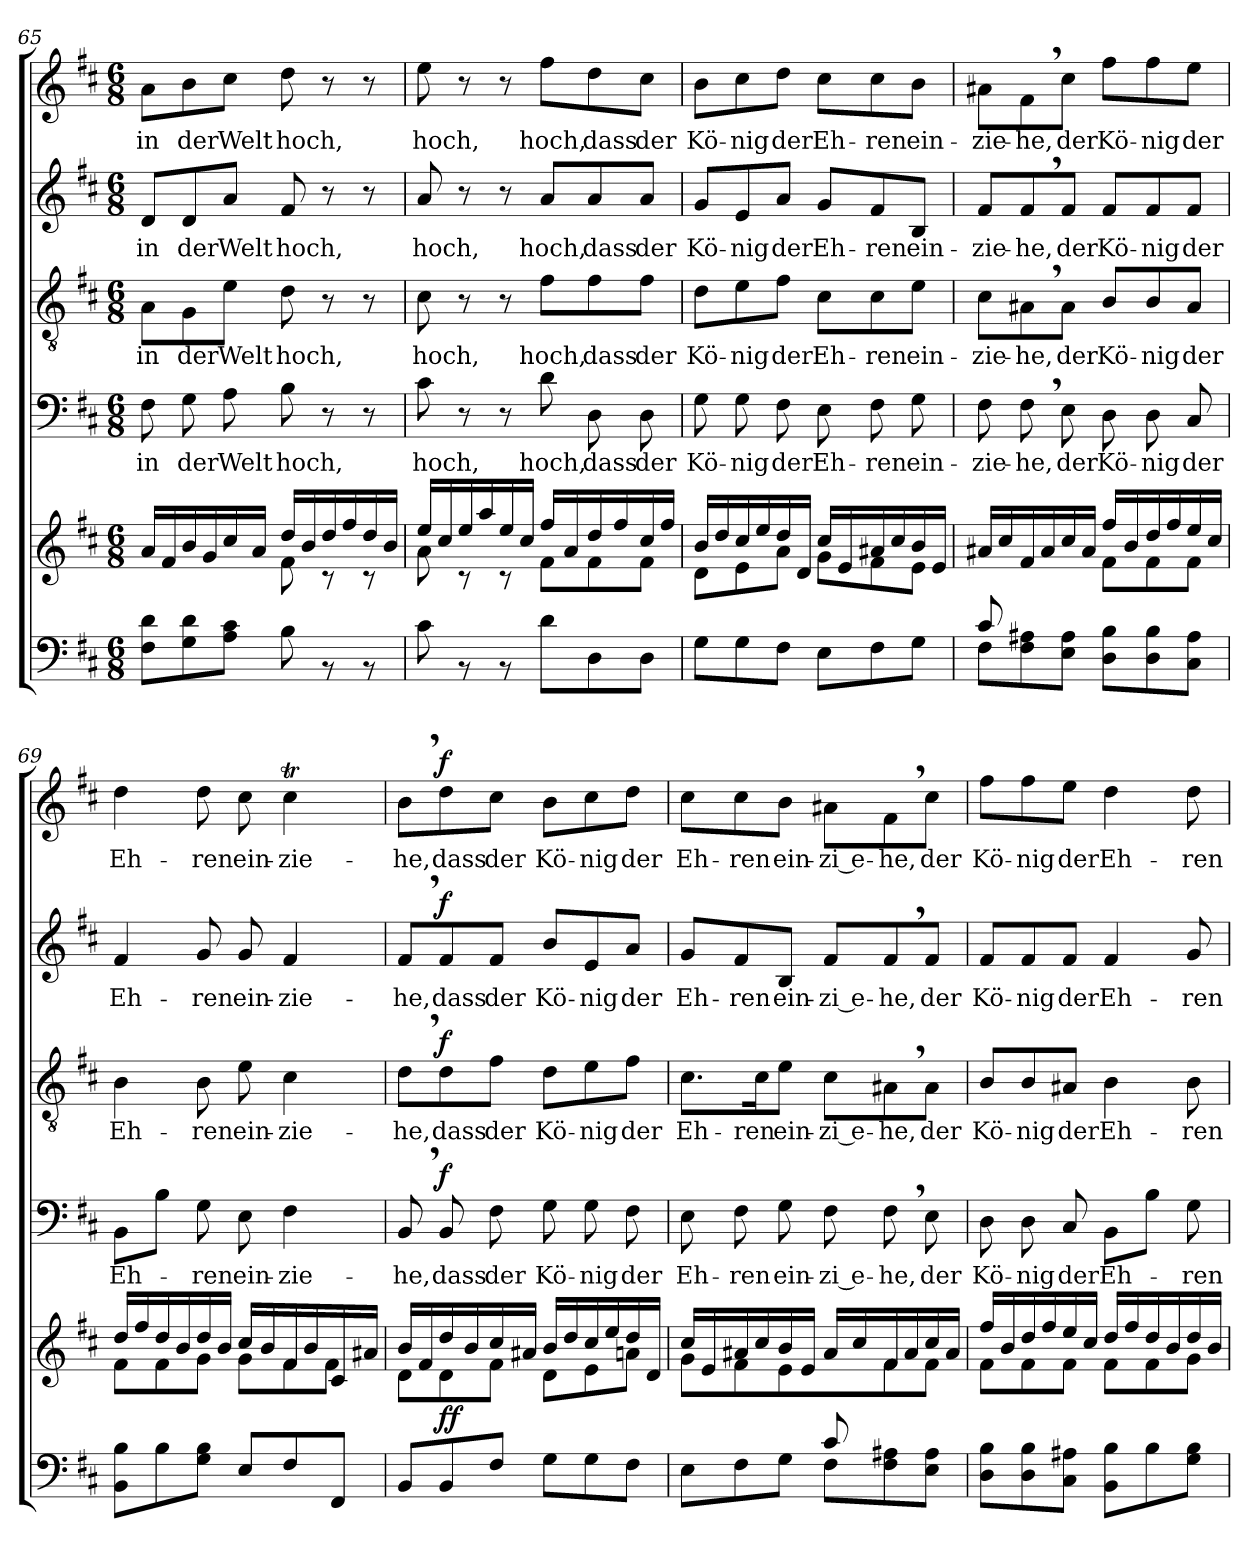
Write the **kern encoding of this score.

**kern	**kern	**dynam	**kern	**text	**dynam	**kern	**text	**dynam	**kern	**text	**dynam	**kern	**text	**dynam
*part5	*part5	*part5	*part4	*part4	*part4	*part3	*part3	*part3	*part2	*part2	*part2	*part1	*part1	*part1
*staff6	*staff5	*staff5/6	*staff4	*staff4	*staff4	*staff3	*staff3	*staff3	*staff2	*staff2	*staff2	*staff1	*staff1	*staff1
!!LO:PB:g=z
*clefF4	*clefG2	*	*clefF4	*	*	*clefGv2	*	*	*clefG2	*	*	*clefG2	*	*
*k[f#c#]	*k[f#c#]	*	*k[f#c#]	*	*	*k[f#c#]	*	*	*k[f#c#]	*	*	*k[f#c#]	*	*
*D:	*D:	*	*D:	*	*	*D:	*	*	*D:	*	*	*D:	*	*
*M6/8	*M6/8	*	*M6/8	*	*	*M6/8	*	*	*M6/8	*	*	*M6/8	*	*
=65	=65	=65	=65	=65	=65	=65	=65	=65	=65	=65	=65	=65	=65	=65
*	*^	*	*	*	*	*	*	*	*	*	*	*	*	*
8F#\ 8d\L	16a/LL	4.ryy	.	8F#\	in	.	8A\L	in	.	8d/L	in	.	8a\L	in	.
.	16f#/	.	.	.	.	.	.	.	.	.	.	.	.	.	.
8G\ 8d\	16b/	.	.	8G\	der	.	8G\	der	.	8d/	der	.	8b\	der	.
.	16g/	.	.	.	.	.	.	.	.	.	.	.	.	.	.
8A\ 8c#\J	16cc#/	.	.	8A\	Welt	.	8e\J	Welt	.	8a/J	Welt	.	8cc#\J	Welt	.
.	16a/JJ	.	.	.	.	.	.	.	.	.	.	.	.	.	.
8B\	16dd/LL	8f#\	.	8B\	hoch,	.	8d\	hoch,	.	8f#/	hoch,	.	8dd\	hoch,	.
.	16b/	.	.	.	.	.	.	.	.	.	.	.	.	.	.
8rBB	16dd/	8rc	.	8r	.	.	8r	.	.	8r	.	.	8r	.	.
.	16ff#/	.	.	.	.	.	.	.	.	.	.	.	.	.	.
8rBB	16dd/	8rc	.	8r	.	.	8r	.	.	8r	.	.	8r	.	.
.	16b/JJ	.	.	.	.	.	.	.	.	.	.	.	.	.	.
=66	=66	=66	=66	=66	=66	=66	=66	=66	=66	=66	=66	=66	=66	=66	=66
8c#\	16ee/LL	8a\	.	8c#\	hoch,	.	8c#\	hoch,	.	8a/	hoch,	.	8ee\	hoch,	.
.	16cc#/	.	.	.	.	.	.	.	.	.	.	.	.	.	.
8rBB	16ee/	8rc	.	8r	.	.	8r	.	.	8r	.	.	8r	.	.
.	16aa/	.	.	.	.	.	.	.	.	.	.	.	.	.	.
8rBB	16ee/	8rc	.	8r	.	.	8r	.	.	8r	.	.	8r	.	.
.	16cc#/JJ	.	.	.	.	.	.	.	.	.	.	.	.	.	.
8d\L	16ff#/LL	8f#\L	.	8d\	hoch,	.	8f#\L	hoch,	.	8a/L	hoch,	.	8ff#\L	hoch,	.
.	16a/	.	.	.	.	.	.	.	.	.	.	.	.	.	.
8D\	16dd/	8f#\	.	8D\	dass	.	8f#\	dass	.	8a/	dass	.	8dd\	dass	.
.	16ff#/	.	.	.	.	.	.	.	.	.	.	.	.	.	.
8D\J	16cc#/	8f#\J	.	8D\	der	.	8f#\J	der	.	8a/J	der	.	8cc#\J	der	.
.	16ff#/JJ	.	.	.	.	.	.	.	.	.	.	.	.	.	.
=67	=67	=67	=67	=67	=67	=67	=67	=67	=67	=67	=67	=67	=67	=67	=67
8G\L	16b/LL	8d\L	.	8G\	Kö-	.	8d\L	Kö-	.	8g/L	Kö-	.	8b\L	Kö-	.
.	16dd/	.	.	.	.	.	.	.	.	.	.	.	.	.	.
8G\	16cc#/	8e\	.	8G\	-nig	.	8e\	-nig	.	8e/	-nig	.	8cc#\	-nig	.
.	16ee/	.	.	.	.	.	.	.	.	.	.	.	.	.	.
8F#\J	16dd/	8a\J	.	8F#\	der	.	8f#\J	der	.	8a/J	der	.	8dd\J	der	.
.	16d/JJ	.	.	.	.	.	.	.	.	.	.	.	.	.	.
8E\L	16cc#/LL	8g\L	.	8E\	Eh-	.	8c#\L	Eh-	.	8g/L	Eh-	.	8cc#\L	Eh-	.
.	16e/	.	.	.	.	.	.	.	.	.	.	.	.	.	.
8F#\	16a#X/	8f#\	.	8F#\	-ren	.	8c#\	-ren	.	8f#/	-ren	.	8cc#\	-ren	.
.	16cc#/	.	.	.	.	.	.	.	.	.	.	.	.	.	.
8G\J	16b/	8e\J	.	8G\	ein-	.	8e\J	ein-	.	8B/J	ein-	.	8b\J	ein-	.
.	16e/JJ	.	.	.	.	.	.	.	.	.	.	.	.	.	.
!!LO:LB:g=z
=68	=68	=68	=68	=68	=68	=68	=68	=68	=68	=68	=68	=68	=68	=68	=68
*^	*	*	*	*	*	*	*	*	*	*	*	*	*	*	*
8c#/L	8F#\L	16a#X/LL	8ryy	.	8F#\	-zie-	.	8c#\L	-zie-	.	8f#/L	-zie-	.	8a#X\L	-zie-	.
.	.	16cc#/	.	.	.	.	.	.	.	.	.	.	.	.	.	.
2ryy	8F#\ 8A#X\	16f#/	8f#\	.	8F#,\	-he,	.	8A#X,\	-he,	.	8f#,/	-he,	.	8f#,\	-he,	.
.	.	16a#/	.	.	.	.	.	.	.	.	.	.	.	.	.	.
.	8E\ 8A#\J	16cc#/	8f#\J	.	8E\	der	.	8A#\J	der	.	8f#/J	der	.	8cc#\J	der	.
.	.	16a#/JJ	.	.	.	.	.	.	.	.	.	.	.	.	.	.
.	8D\ 8B\L	16ff#/LL	8f#\L	.	8D\	Kö-	.	8B/L	Kö-	.	8f#/L	Kö-	.	8ff#\L	Kö-	.
.	.	16b/	.	.	.	.	.	.	.	.	.	.	.	.	.	.
.	8D\ 8B\	16dd/	8f#\	.	8D\	-nig	.	8B/	-nig	.	8f#/	-nig	.	8ff#\	-nig	.
.	.	16ff#/	.	.	.	.	.	.	.	.	.	.	.	.	.	.
8ryy	8C#\ 8A#\J	16ee/	8f#\J	.	8C#/	der	.	8A#/J	der	.	8f#/J	der	.	8ee\J	der	.
.	.	16cc#/JJ	.	.	.	.	.	.	.	.	.	.	.	.	.	.
*v	*v	*	*	*	*	*	*	*	*	*	*	*	*	*	*	*
=69	=69	=69	=69	=69	=69	=69	=69	=69	=69	=69	=69	=69	=69	=69	=69
8BB\ 8B\L	16dd/LL	8f#\L	.	8BB\L	Eh-	.	4B\	Eh-	.	4f#/	Eh-	.	4dd\	Eh-	.
.	16ff#/	.	.	.	.	.	.	.	.	.	.	.	.	.	.
8B\	16dd/	8f#\	.	8B\J	.	.	.	.	.	.	.	.	.	.	.
.	16b/	.	.	.	.	.	.	.	.	.	.	.	.	.	.
8G\ 8B\J	16dd/	8g\J	.	8G\	-ren	.	8B\	-ren	.	8g/	-ren	.	8dd\	-ren	.
.	16b/JJ	.	.	.	.	.	.	.	.	.	.	.	.	.	.
8E/L	16cc#/LL	8g\L	.	8E\	ein-	.	8e\	ein-	.	8g/	ein-	.	8cc#\	ein-	.
.	16b/	.	.	.	.	.	.	.	.	.	.	.	.	.	.
8F#/	16f#/	8f#\	.	4F#\	-zie-	.	4c#\	-zie-	.	4f#/	-zie-	.	4cc#t\	-zie-	.
.	16b/	.	.	.	.	.	.	.	.	.	.	.	.	.	.
8FF#/J	16c#/	8f#\J	.	.	.	.	.	.	.	.	.	.	.	.	.
.	16a#X/JJ	.	.	.	.	.	.	.	.	.	.	.	.	.	.
=70	=70	=70	=70	=70	=70	=70	=70	=70	=70	=70	=70	=70	=70	=70	=70
8BB/L	16b/LL	8d\L	.	8BB,/	-he,	.	8d,\L	-he,	.	8f#,/L	-he,	.	8b,\L	-he,	.
.	16f#/	.	.	.	.	.	.	.	.	.	.	.	.	.	.
!	!	!	!LO:DY:a=2	!	!	!	!	!	!	!	!	!	!	!	!
!	!	!	!LO:DY:n=1:a	!	!	!LO:DY:a	!	!	!LO:DY:a	!	!	!LO:DY:a	!	!	!LO:DY:a
8BB/	16dd/	8d\	f f	8BB/	dass	f	8d\	dass	f	8f#/	dass	f	8dd\	dass	f
.	16b/	.	.	.	.	.	.	.	.	.	.	.	.	.	.
8F#/J	16cc#/	8f#\J	.	8F#\	der	.	8f#\J	der	.	8f#/J	der	.	8cc#\J	der	.
.	16a#X/JJ	.	.	.	.	.	.	.	.	.	.	.	.	.	.
8G\L	16b/LL	8d\L	.	8G\	Kö-	.	8d\L	Kö-	.	8b/L	Kö-	.	8b\L	Kö-	.
.	16dd/	.	.	.	.	.	.	.	.	.	.	.	.	.	.
8G\	16cc#/	8e\	.	8G\	-nig	.	8e\	-nig	.	8e/	-nig	.	8cc#\	-nig	.
.	16ee/	.	.	.	.	.	.	.	.	.	.	.	.	.	.
8F#\J	16dd/	8an\J	.	8F#\	der	.	8f#\J	der	.	8a/J	der	.	8dd\J	der	.
.	16d/JJ	.	.	.	.	.	.	.	.	.	.	.	.	.	.
!!LO:PB:g=z
=71	=71	=71	=71	=71	=71	=71	=71	=71	=71	=71	=71	=71	=71	=71	=71
*^	*	*	*	*	*	*	*	*	*	*	*	*	*	*	*
4.ryy	8E\L	16cc#/LL	8g\L	.	8E\	Eh-	.	8.c#\L	Eh-	.	8g/L	Eh-	.	8cc#\L	Eh-	.
.	.	16e/	.	.	.	.	.	.	.	.	.	.	.	.	.	.
.	8F#\	16a#X/	8f#\	.	8F#\	-ren	.	.	.	.	8f#/	-ren	.	8cc#\	-ren	.
.	.	16cc#/	.	.	.	.	.	16c#\K	-ren	.	.	.	.	.	.	.
.	8G\J	16b/	8e\J	.	8G\	ein-	.	8e\J	ein-	.	8B/J	ein-	.	8b\J	ein-	.
.	.	16e/JJ	.	.	.	.	.	.	.	.	.	.	.	.	.	.
8c#/L	8F#\L	16a#/LL	8ryy	.	8F#\	zi e-	.	8c#\L	zi e-	.	8f#/L	zi e-	.	8a#X\L	zi e-	.
.	.	16cc#/	.	.	.	.	.	.	.	.	.	.	.	.	.	.
4ryy	8F#\ 8A#X\	16f#/	8f#\	.	8F#,\	-he,	.	8A#X,\	-he,	.	8f#,/	-he,	.	8f#,\	-he,	.
.	.	16a#/	.	.	.	.	.	.	.	.	.	.	.	.	.	.
.	8E\ 8A#\J	16cc#/	8f#\J	.	8E\	der	.	8A#\J	der	.	8f#/J	der	.	8cc#\J	der	.
.	.	16a#/JJ	.	.	.	.	.	.	.	.	.	.	.	.	.	.
*v	*v	*	*	*	*	*	*	*	*	*	*	*	*	*	*	*
=72	=72	=72	=72	=72	=72	=72	=72	=72	=72	=72	=72	=72	=72	=72	=72
8D\ 8B\L	16ff#/LL	8f#\L	.	8D\	Kö-	.	8B/L	Kö-	.	8f#/L	Kö-	.	8ff#\L	Kö-	.
.	16b/	.	.	.	.	.	.	.	.	.	.	.	.	.	.
8D\ 8B\	16dd/	8f#\	.	8D\	-nig	.	8B/	-nig	.	8f#/	-nig	.	8ff#\	-nig	.
.	16ff#/	.	.	.	.	.	.	.	.	.	.	.	.	.	.
8C#\ 8A#X\J	16ee/	8f#\J	.	8C#/	der	.	8A#X/J	der	.	8f#/J	der	.	8ee\J	der	.
.	16cc#/JJ	.	.	.	.	.	.	.	.	.	.	.	.	.	.
8BB\ 8B\L	16dd/LL	8f#\L	.	8BB\L	Eh-	.	4B\	Eh-	.	4f#/	Eh-	.	4dd\	Eh-	.
.	16ff#/	.	.	.	.	.	.	.	.	.	.	.	.	.	.
8B\	16dd/	8f#\	.	8B\J	.	.	.	.	.	.	.	.	.	.	.
.	16b/	.	.	.	.	.	.	.	.	.	.	.	.	.	.
8G\ 8B\J	16dd/	8g\J	.	8G\	-ren	.	8B\	-ren	.	8g/	-ren	.	8dd\	-ren	.
.	16b/JJ	.	.	.	.	.	.	.	.	.	.	.	.	.	.
*	*v	*v	*	*	*	*	*	*	*	*	*	*	*	*	*
=	=	=	=	=	=	=	=	=	=	=	=	=	=	=
*-	*-	*-	*-	*-	*-	*-	*-	*-	*-	*-	*-	*-	*-	*-
